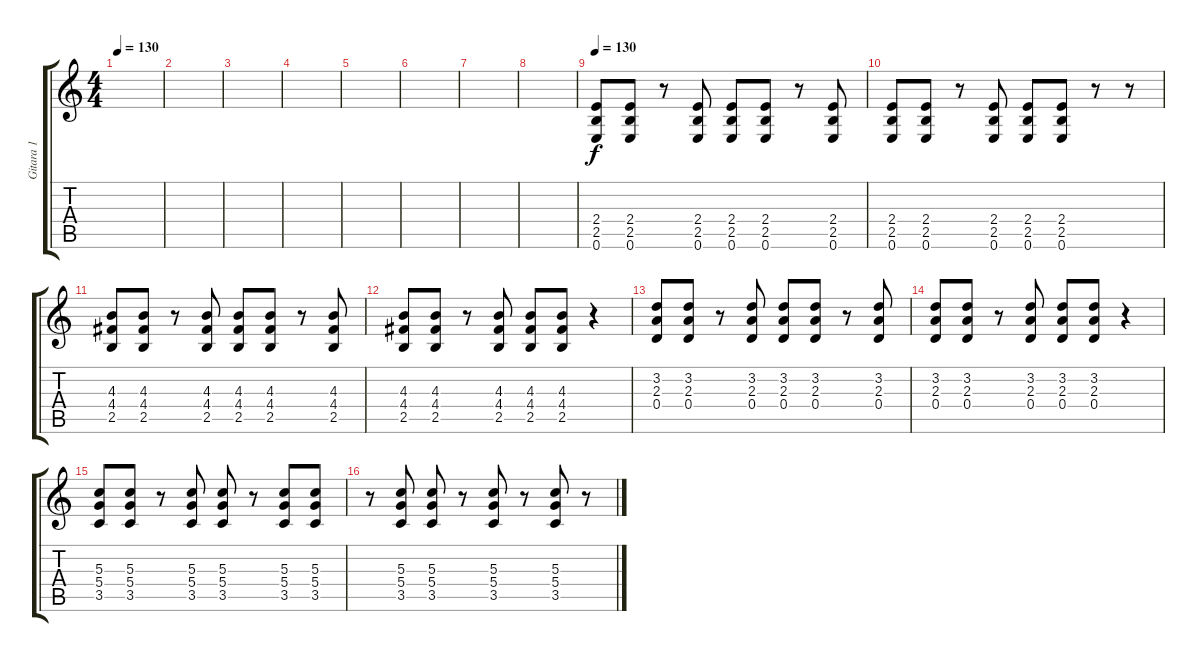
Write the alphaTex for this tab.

\track ("Gitara 1" "Gitara 1") {instrument distortionguitar}
\staff {score tabs}
\tuning (E4 B3 G3 D3 A2 E2) {hide}
\ts (4 4)
\tempo 130
\tempo 110
\tempo 130
\clef g2
\ks c
|
|
|
|
|
|
|
|
\tempo 130
(2.4 2.5 0.6).8{instrument distortionguitar} (2.4 2.5 0.6).8 r.8 (2.4 2.5 0.6).8 (2.4 2.5 0.6).8 (2.4 2.5 0.6).8 r.8 (2.4 2.5 0.6).8 |
(2.4 2.5 0.6).8 (2.4 2.5 0.6).8 r.8 (2.4 2.5 0.6).8 (2.4 2.5 0.6).8 (2.4 2.5 0.6).8 r.8 r.8 |
(4.3 4.4 2.5).8 (4.3 4.4 2.5).8 r.8 (4.3 4.4 2.5).8 (4.3 4.4 2.5).8 (4.3 4.4 2.5).8 r.8 (4.3 4.4 2.5).8 |
(4.3 4.4 2.5).8 (4.3 4.4 2.5).8 r.8 (4.3 4.4 2.5).8 (4.3 4.4 2.5).8 (4.3 4.4 2.5).8 r.4 |
(3.2 2.3 0.4).8 (3.2 2.3 0.4).8 r.8 (3.2 2.3 0.4).8 (3.2 2.3 0.4).8 (3.2 2.3 0.4).8 r.8 (3.2 2.3 0.4).8 |
(3.2 2.3 0.4).8 (3.2 2.3 0.4).8 r.8 (3.2 2.3 0.4).8 (3.2 2.3 0.4).8 (3.2 2.3 0.4).8 r.4 |
(5.3 5.4 3.5).8 (5.3 5.4 3.5).8 r.8 (5.3 5.4 3.5).8 (5.3 5.4 3.5).8 r.8 (5.3 5.4 3.5).8 (5.3 5.4 3.5).8 |
r.8 (5.3 5.4 3.5).8 (5.3 5.4 3.5).8 r.8 (5.3 5.4 3.5).8 r.8 (5.3 5.4 3.5).8 r.8
